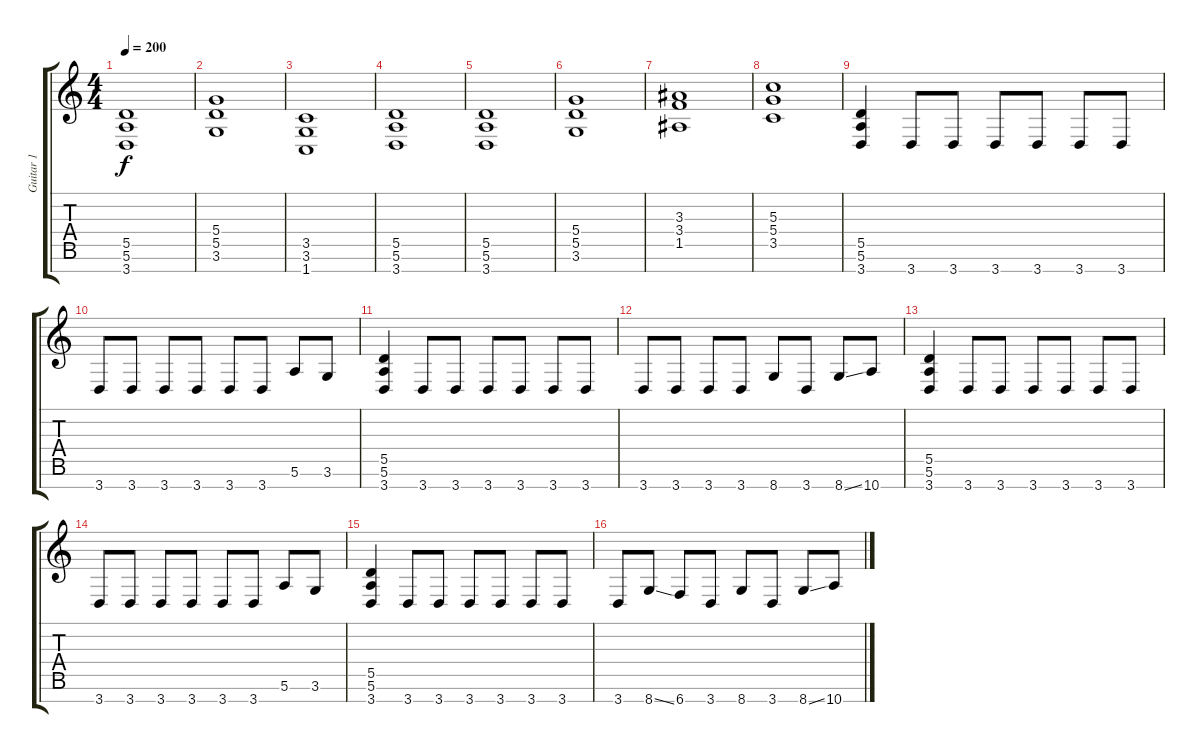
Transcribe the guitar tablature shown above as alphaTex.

\track ("Guitar 1" "Guitar 1") {instrument overdrivenguitar}
\staff {score tabs}
\tuning (E4 B3 G3 D3 A2 E2 B1) {hide}
\ts (4 4)
\section ("" "")
\tempo 200
\clef g2
\ks c
(5.5 5.6 3.7).1{dy f} |
(5.4 5.5 3.6).1 |
(3.5 3.6 1.7).1 |
(5.5 5.6 3.7).1 |
(5.5 5.6 3.7).1 |
(5.4 5.5 3.6).1 |
(3.3 3.4 1.5).1 |
(5.3 5.4 3.5).1 |
\section ("" "")
(5.5 5.6 3.7).4 3.7.8 3.7.8 3.7.8 3.7.8 3.7.8 3.7.8 |
3.7.8 3.7.8 3.7.8 3.7.8 3.7.8 3.7.8 5.6.8 3.6.8 |
(5.5 5.6 3.7).4 3.7.8 3.7.8 3.7.8 3.7.8 3.7.8 3.7.8 |
3.7.8 3.7.8 3.7.8 3.7.8 8.7.8 3.7.8 8.7{ss}.8 10.7.8 |
\section ("" "")
(5.5 5.6 3.7).4 3.7.8 3.7.8 3.7.8 3.7.8 3.7.8 3.7.8 |
3.7.8 3.7.8 3.7.8 3.7.8 3.7.8 3.7.8 5.6.8 3.6.8 |
(5.5 5.6 3.7).4 3.7.8 3.7.8 3.7.8 3.7.8 3.7.8 3.7.8 |
3.7.8 8.7{ss}.8 6.7.8 3.7.8 8.7.8 3.7.8 8.7{ss}.8 10.7.8
